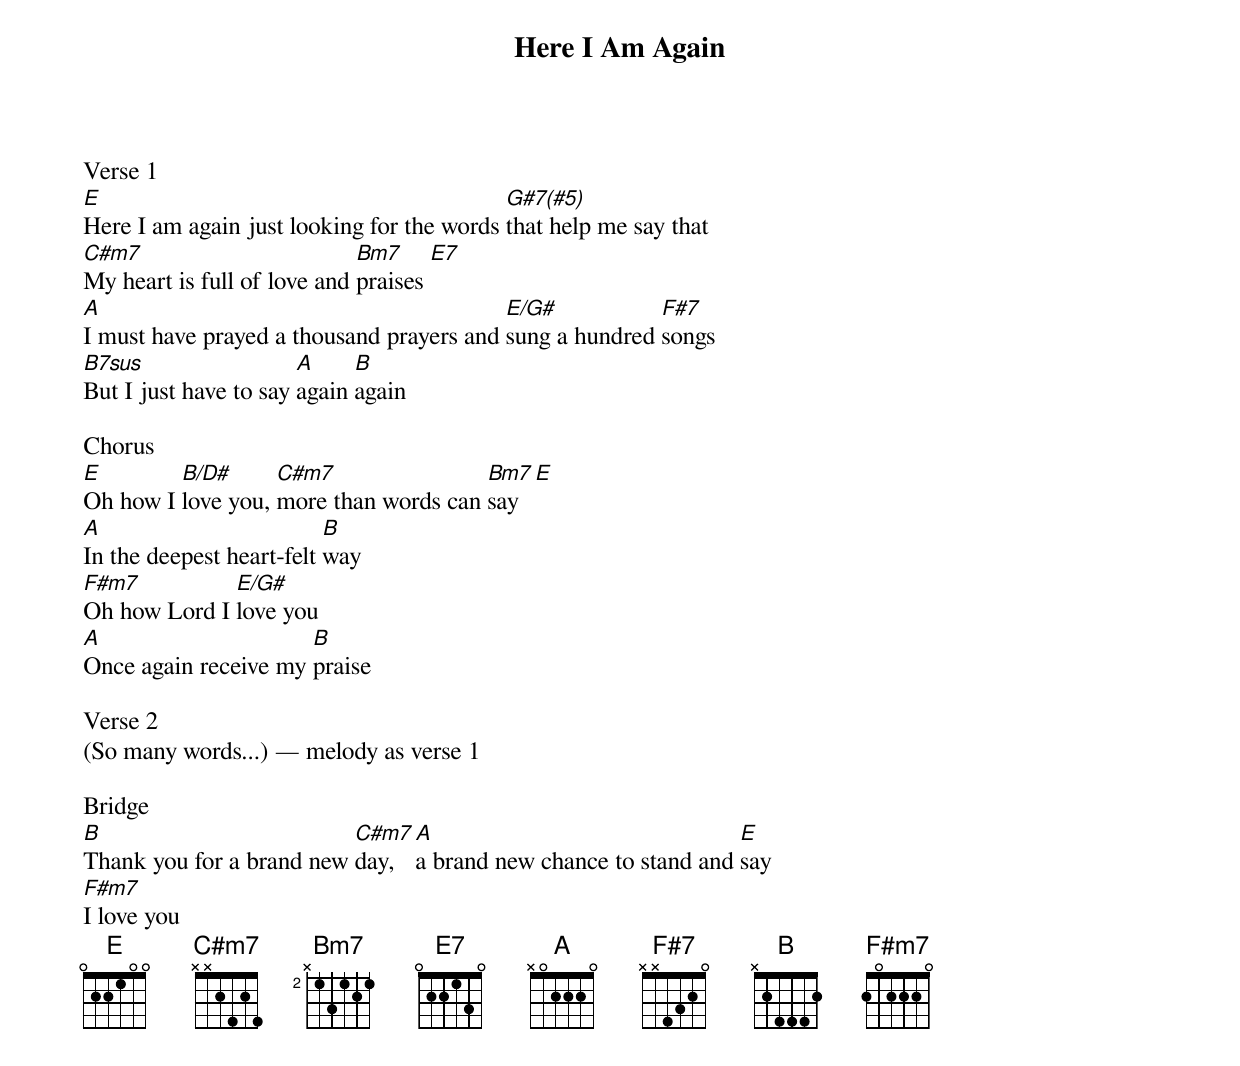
{title: Here I Am Again}
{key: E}
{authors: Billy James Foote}
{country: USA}
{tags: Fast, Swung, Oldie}
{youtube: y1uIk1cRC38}
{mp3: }
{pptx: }

Verse 1
[E]Here I am again just looking for the words [G#7(#5)]that help me say that
[C#m7]My heart is full of love and [Bm7]praises [E7]
[A]I must have prayed a thousand prayers and [E/G#]sung a hundred [F#7]songs
[B7sus]But I just have to say [A]again [B]again

Chorus
[E]Oh how I [B/D#]love you, [C#m7]more than words can [Bm7]say [E]
[A]In the deepest heart-felt [B]way
[F#m7]Oh how Lord I [E/G#]love you
[A]Once again receive my [B]praise

Verse 2
(So many words...) — melody as verse 1

Bridge
[B]Thank you for a brand new [C#m7]day, [A]a brand new chance to stand and [E]say
[F#m7]I love you
